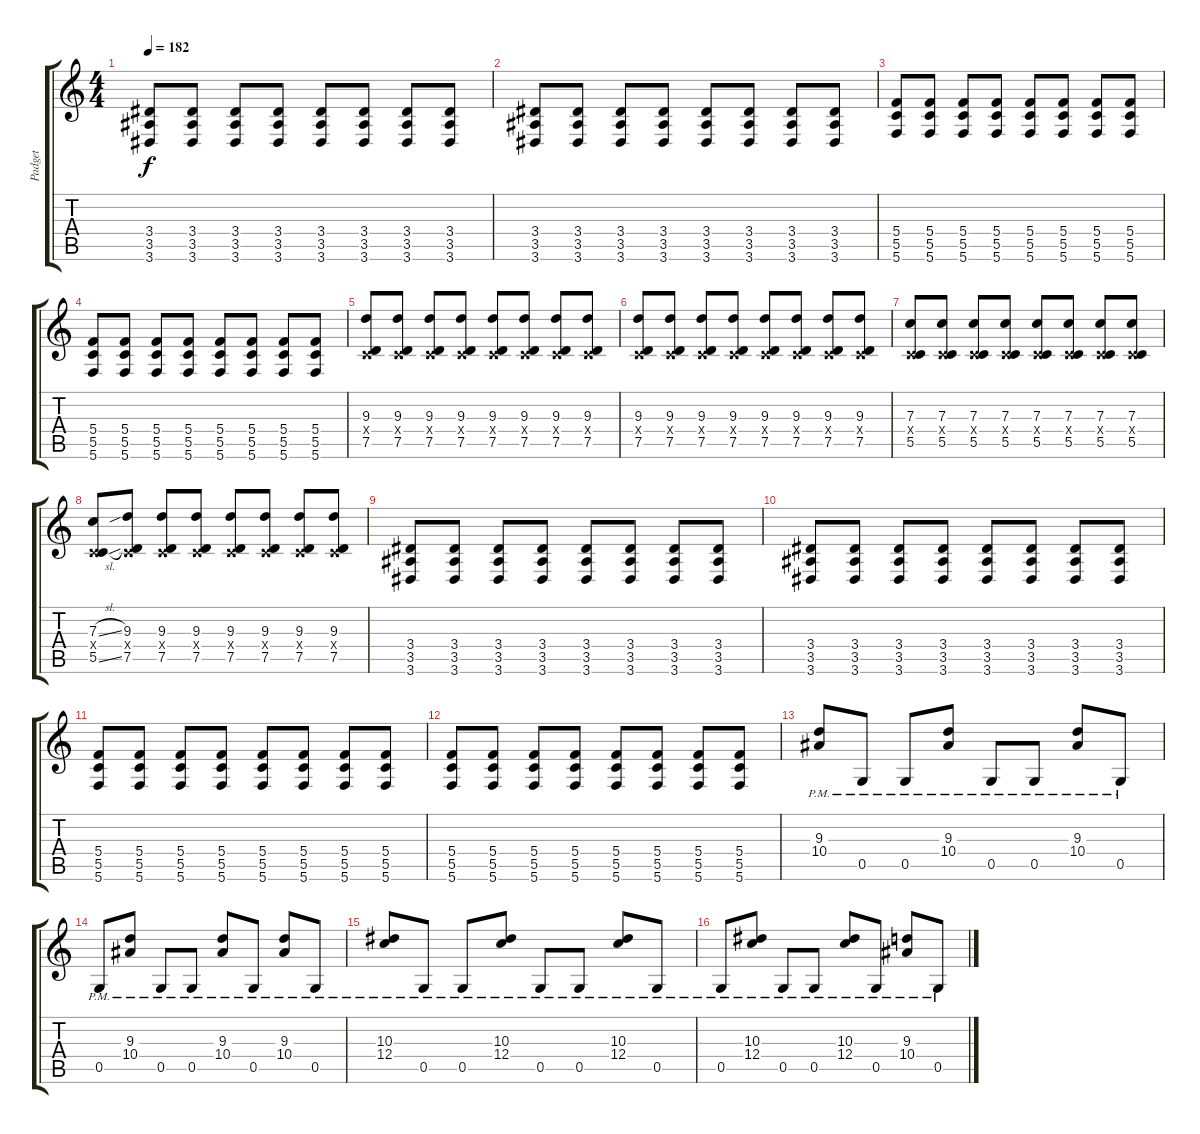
\track ("Padget" "Padget") {instrument distortionguitar}
\staff {score tabs}
\tuning (D4 A3 F3 C3 G2 C2) {hide}
\ts (4 4)
\tempo 182
\clef g2
\ks c
(3.4 3.5 3.6).8{dy f} (3.4 3.5 3.6).8 (3.4 3.5 3.6).8 (3.4 3.5 3.6).8 (3.4 3.5 3.6).8 (3.4 3.5 3.6).8 (3.4 3.5 3.6).8 (3.4 3.5 3.6).8 |
(3.4 3.5 3.6).8 (3.4 3.5 3.6).8 (3.4 3.5 3.6).8 (3.4 3.5 3.6).8 (3.4 3.5 3.6).8 (3.4 3.5 3.6).8 (3.4 3.5 3.6).8 (3.4 3.5 3.6).8 |
(5.4 5.5 5.6).8 (5.4 5.5 5.6).8 (5.4 5.5 5.6).8 (5.4 5.5 5.6).8 (5.4 5.5 5.6).8 (5.4 5.5 5.6).8 (5.4 5.5 5.6).8 (5.4 5.5 5.6).8 |
(5.4 5.5 5.6).8 (5.4 5.5 5.6).8 (5.4 5.5 5.6).8 (5.4 5.5 5.6).8 (5.4 5.5 5.6).8 (5.4 5.5 5.6).8 (5.4 5.5 5.6).8 (5.4 5.5 5.6).8 |
(9.3 0.4{x} 7.5).8 (9.3 0.4{x} 7.5).8 (9.3 0.4{x} 7.5).8 (9.3 0.4{x} 7.5).8 (9.3 0.4{x} 7.5).8 (9.3 0.4{x} 7.5).8 (9.3 0.4{x} 7.5).8 (9.3 0.4{x} 7.5).8 |
(9.3 0.4{x} 7.5).8 (9.3 0.4{x} 7.5).8 (9.3 0.4{x} 7.5).8 (9.3 0.4{x} 7.5).8 (9.3 0.4{x} 7.5).8 (9.3 0.4{x} 7.5).8 (9.3 0.4{x} 7.5).8 (9.3 0.4{x} 7.5).8 |
(7.3 0.4{x} 5.5).8 (7.3 0.4{x} 5.5).8 (7.3 0.4{x} 5.5).8 (7.3 0.4{x} 5.5).8 (7.3 0.4{x} 5.5).8 (7.3 0.4{x} 5.5).8 (7.3 0.4{x} 5.5).8 (7.3 0.4{x} 5.5).8 |
(7.3{sl} 0.4{x} 5.5{sl}).8 (9.3 0.4{x} 7.5).8 (9.3 0.4{x} 7.5).8 (9.3 0.4{x} 7.5).8 (9.3 0.4{x} 7.5).8 (9.3 0.4{x} 7.5).8 (9.3 0.4{x} 7.5).8 (9.3 0.4{x} 7.5).8 |
(3.4 3.5 3.6).8 (3.4 3.5 3.6).8 (3.4 3.5 3.6).8 (3.4 3.5 3.6).8 (3.4 3.5 3.6).8 (3.4 3.5 3.6).8 (3.4 3.5 3.6).8 (3.4 3.5 3.6).8 |
(3.4 3.5 3.6).8 (3.4 3.5 3.6).8 (3.4 3.5 3.6).8 (3.4 3.5 3.6).8 (3.4 3.5 3.6).8 (3.4 3.5 3.6).8 (3.4 3.5 3.6).8 (3.4 3.5 3.6).8 |
(5.4 5.5 5.6).8 (5.4 5.5 5.6).8 (5.4 5.5 5.6).8 (5.4 5.5 5.6).8 (5.4 5.5 5.6).8 (5.4 5.5 5.6).8 (5.4 5.5 5.6).8 (5.4 5.5 5.6).8 |
(5.4 5.5 5.6).8 (5.4 5.5 5.6).8 (5.4 5.5 5.6).8 (5.4 5.5 5.6).8 (5.4 5.5 5.6).8 (5.4 5.5 5.6).8 (5.4 5.5 5.6).8 (5.4 5.5 5.6).8 |
(9.3{pm} 10.4{pm}).8 0.5{pm}.8 0.5{pm}.8 (9.3{pm} 10.4{pm}).8 0.5{pm}.8 0.5{pm}.8 (9.3{pm} 10.4{pm}).8 0.5{pm}.8 |
0.5{pm}.8 (9.3{pm} 10.4{pm}).8 0.5{pm}.8 0.5{pm}.8 (9.3{pm} 10.4{pm}).8 0.5{pm}.8 (9.3{pm} 10.4{pm}).8 0.5{pm}.8 |
(10.3{pm} 12.4{pm}).8 0.5{pm}.8 0.5{pm}.8 (10.3{pm} 12.4{pm}).8 0.5{pm}.8 0.5{pm}.8 (10.3{pm} 12.4{pm}).8 0.5{pm}.8 |
0.5{pm}.8 (10.3{pm} 12.4{pm}).8 0.5{pm}.8 0.5{pm}.8 (10.3{pm} 12.4{pm}).8 0.5{pm}.8 (9.3{pm} 10.4{pm}).8 0.5{pm}.8
